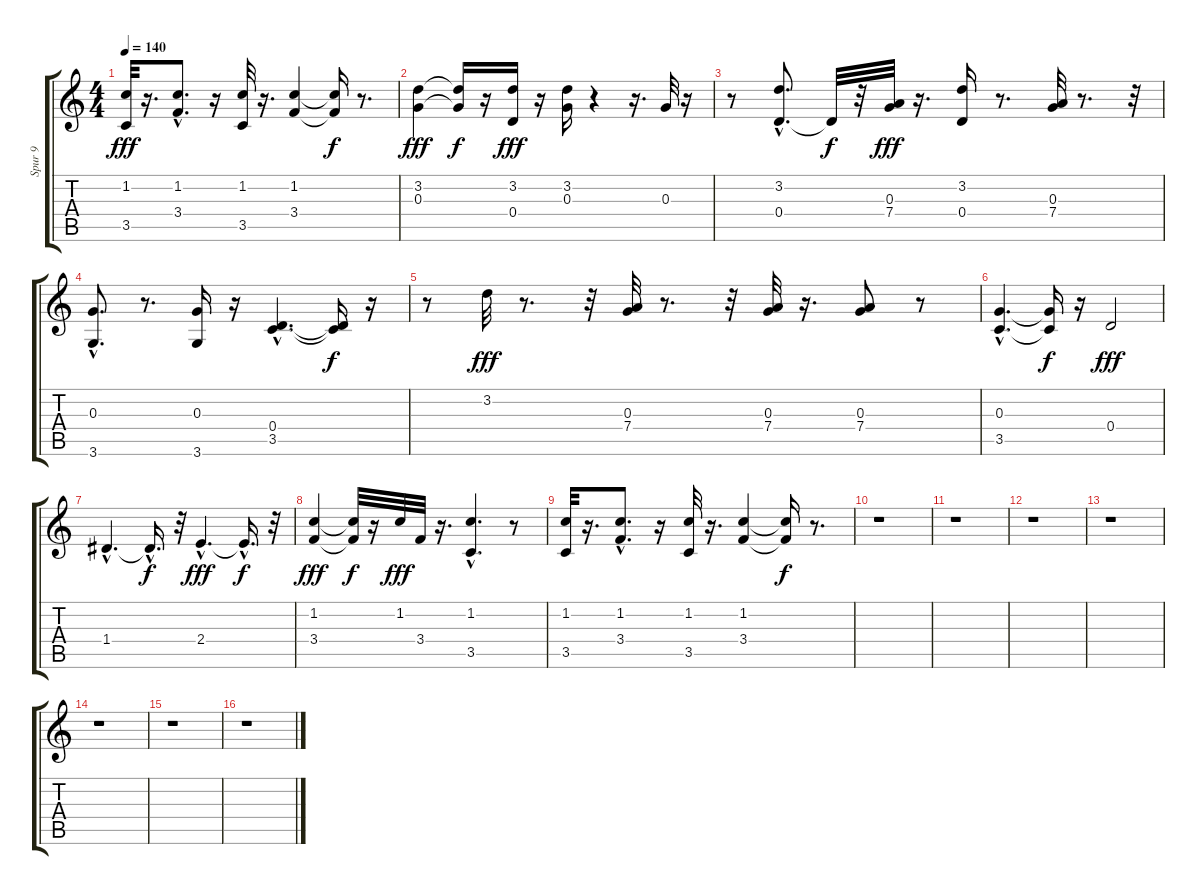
\track ("Spur 9" "Spur 9") {instrument distortionguitar}
\staff {score tabs}
\tuning (E4 B3 G3 D3 A2 E2) {hide}
\ts (4 4)
\tempo 140
\clef g2
\ks c
(1.2 3.5).32{dy fff} r.16{d} (1.2{hac} 3.4).8{d} r.16 (1.2 3.5).32 r.16{d} (1.2 3.4).4 (1.2{t} 3.4{t}).16{dy f} r.8{d} |
(3.2 0.3).4{dy fff} (3.2{t} 0.3{t}).16{dy f} r.16 (3.2 0.4).16{dy fff} r.16 (3.2 0.3).16 r.4 r.16{d} 0.3.32 r.16 |
r.8 (3.2{hac} 0.4{hac}).8{d} 0.4{t}.32{dy f} r.32 (0.3 7.4).32{dy fff} r.16{d} (3.2 0.4).16 r.8{d} (0.3 7.4).32 r.8{d} r.32 |
(0.3{hac} 3.6{hac}).8{d} r.8{d} (0.3 3.6).16 r.16 (0.4{hac} 3.5{hac}).4{d} (0.4{t} 3.5{t}).16{dy f} r.16 |
r.8 3.2.32{dy fff} r.8{d} r.32 (0.3 7.4).32 r.8{d} r.32 (0.3 7.4).32 r.16{d} (0.3 7.4).8 r.8 |
(0.3{hac} 3.5{hac}).4{d} (0.3{t} 3.5{t}).16{dy f} r.16 0.4.2{dy fff} |
1.4{hac}.4{d} 1.4{hac t}.16{d dy f} r.32 2.4{hac}.4{d dy fff} 2.4{hac t}.16{d dy f} r.32 |
(1.2 3.4).4{dy fff} (1.2{t} 3.4{t}).32{dy f} r.16 1.2.32{dy fff} 3.4.32 r.16{d} (1.2{hac} 3.5{hac}).4{d} r.8 |
(1.2 3.5).32 r.16{d} (1.2{hac} 3.4).8{d} r.16 (1.2 3.5).32 r.16{d} (1.2 3.4).4 (1.2{t} 3.4{t}).16{dy f} r.8{d} |
r.1 |
r.1 |
r.1 |
r.1 |
r.1 |
r.1 |
r.1
